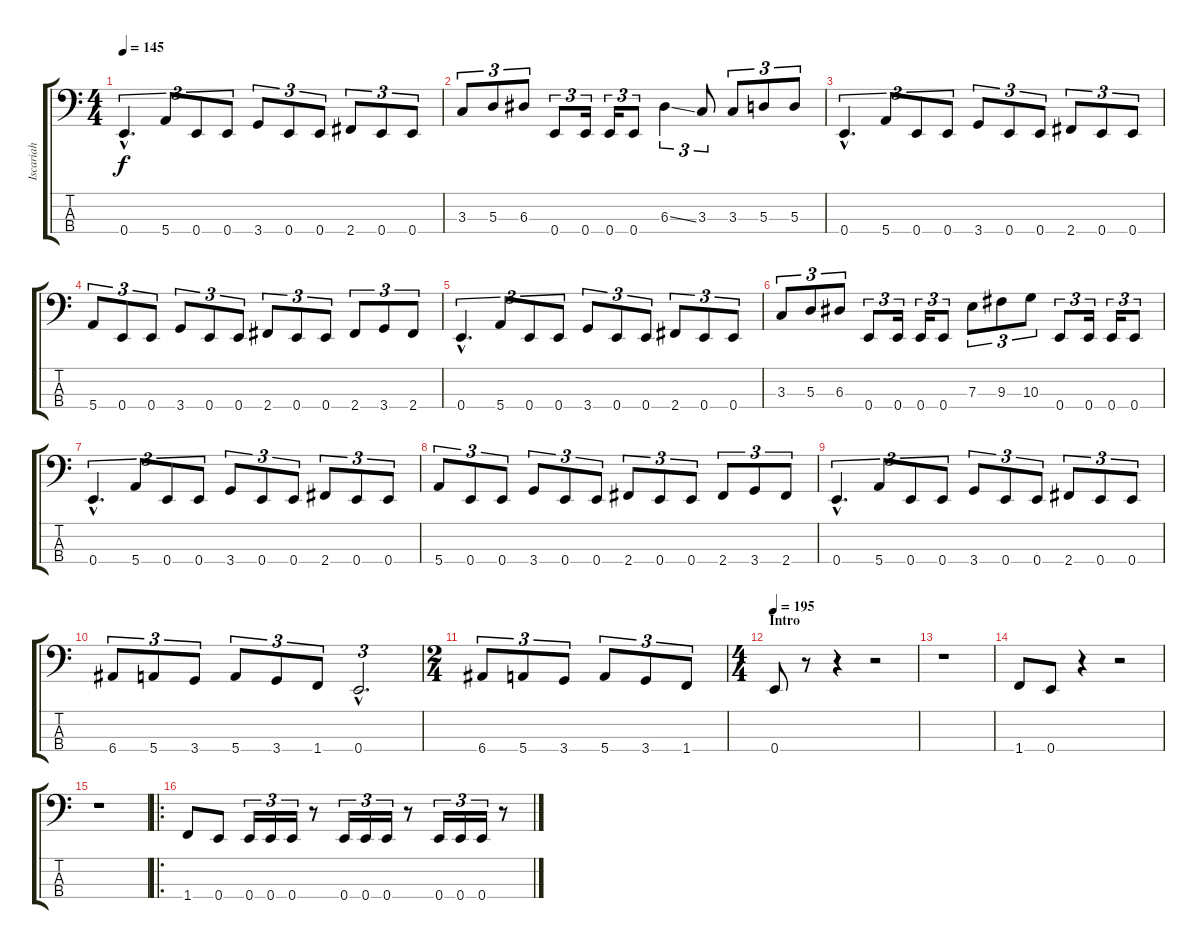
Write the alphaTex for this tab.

\track ("Iscariah" "Iscariah") {instrument electricbasspick}
\staff {score tabs}
\tuning (G2 D2 A1 E1) {hide}
\ts (4 4)
\tempo 145
\clef f4
\ks c
0.4{hac}.4{d tu (3 2) dy f} 5.4.8{tu (3 2)} 0.4.8{tu (3 2)} 0.4.8{tu (3 2)} 3.4.8{tu (3 2)} 0.4.8{tu (3 2)} 0.4.8{tu (3 2)} 2.4.8{tu (3 2)} 0.4.8{tu (3 2)} 0.4.8{tu (3 2)} |
3.3.8{tu (3 2)} 5.3.8{tu (3 2)} 6.3.8{tu (3 2)} 0.4.8{tu (3 2)} 0.4.16{tu (3 2)} 0.4.16{tu (3 2)} 0.4.8{tu (3 2)} 6.3{ss}.4{tu (3 2)} 3.3.8{tu (3 2)} 3.3.8{tu (3 2)} 5.3.8{tu (3 2)} 5.3.8{tu (3 2)} |
0.4{hac}.4{d tu (3 2)} 5.4.8{tu (3 2)} 0.4.8{tu (3 2)} 0.4.8{tu (3 2)} 3.4.8{tu (3 2)} 0.4.8{tu (3 2)} 0.4.8{tu (3 2)} 2.4.8{tu (3 2)} 0.4.8{tu (3 2)} 0.4.8{tu (3 2)} |
5.4.8{tu (3 2)} 0.4.8{tu (3 2)} 0.4.8{tu (3 2)} 3.4.8{tu (3 2)} 0.4.8{tu (3 2)} 0.4.8{tu (3 2)} 2.4.8{tu (3 2)} 0.4.8{tu (3 2)} 0.4.8{tu (3 2)} 2.4.8{tu (3 2)} 3.4.8{tu (3 2)} 2.4.8{tu (3 2)} |
0.4{hac}.4{d tu (3 2)} 5.4.8{tu (3 2)} 0.4.8{tu (3 2)} 0.4.8{tu (3 2)} 3.4.8{tu (3 2)} 0.4.8{tu (3 2)} 0.4.8{tu (3 2)} 2.4.8{tu (3 2)} 0.4.8{tu (3 2)} 0.4.8{tu (3 2)} |
3.3.8{tu (3 2)} 5.3.8{tu (3 2)} 6.3.8{tu (3 2)} 0.4.8{tu (3 2)} 0.4.16{tu (3 2)} 0.4.16{tu (3 2)} 0.4.8{tu (3 2)} 7.3.8{tu (3 2)} 9.3.8{tu (3 2)} 10.3.8{tu (3 2)} 0.4.8{tu (3 2)} 0.4.16{tu (3 2)} 0.4.16{tu (3 2)} 0.4.8{tu (3 2)} |
0.4{hac}.4{d tu (3 2)} 5.4.8{tu (3 2)} 0.4.8{tu (3 2)} 0.4.8{tu (3 2)} 3.4.8{tu (3 2)} 0.4.8{tu (3 2)} 0.4.8{tu (3 2)} 2.4.8{tu (3 2)} 0.4.8{tu (3 2)} 0.4.8{tu (3 2)} |
5.4.8{tu (3 2)} 0.4.8{tu (3 2)} 0.4.8{tu (3 2)} 3.4.8{tu (3 2)} 0.4.8{tu (3 2)} 0.4.8{tu (3 2)} 2.4.8{tu (3 2)} 0.4.8{tu (3 2)} 0.4.8{tu (3 2)} 2.4.8{tu (3 2)} 3.4.8{tu (3 2)} 2.4.8{tu (3 2)} |
0.4{hac}.4{d tu (3 2)} 5.4.8{tu (3 2)} 0.4.8{tu (3 2)} 0.4.8{tu (3 2)} 3.4.8{tu (3 2)} 0.4.8{tu (3 2)} 0.4.8{tu (3 2)} 2.4.8{tu (3 2)} 0.4.8{tu (3 2)} 0.4.8{tu (3 2)} |
6.4.8{tu (3 2)} 5.4.8{tu (3 2)} 3.4.8{tu (3 2)} 5.4.8{tu (3 2)} 3.4.8{tu (3 2)} 1.4.8{tu (3 2)} 0.4{hac}.2{d tu (3 2)} |
\ts (2 4)
6.4.8{tu (3 2)} 5.4.8{tu (3 2)} 3.4.8{tu (3 2)} 5.4.8{tu (3 2)} 3.4.8{tu (3 2)} 1.4.8{tu (3 2)} |
\ts (4 4)
\section ("" "Intro")
\tempo 195
0.4.8 r.8 r.4 r.2 |
r.1 |
1.4.8 0.4.8 r.4 r.2 |
r.1 |
\ro
1.4.8 0.4.8 0.4.16{tu (3 2)} 0.4.16{tu (3 2)} 0.4.16{tu (3 2)} r.8 0.4.16{tu (3 2)} 0.4.16{tu (3 2)} 0.4.16{tu (3 2)} r.8 0.4.16{tu (3 2)} 0.4.16{tu (3 2)} 0.4.16{tu (3 2)} r.8
